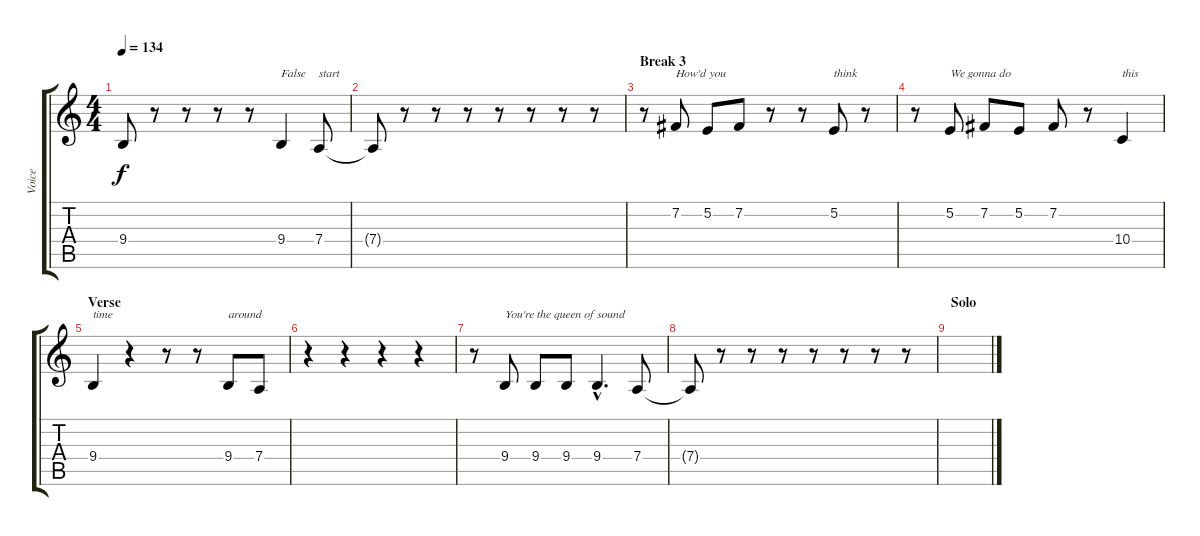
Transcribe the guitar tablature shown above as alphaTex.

\track ("Voice" "Voice") {instrument voiceoohs}
\staff {score tabs}
\tuning (E4 B3 G3 D3 A2 E2) {hide}
\ts (4 4)
\tempo 134
\clef g2
\ks c
9.4{t}.8{dy f} r.8 r.8 r.8 r.8 9.4.4{txt "False"} 7.4.8{txt "start"} |
7.4{t}.8 r.8 r.8 r.8 r.8 r.8 r.8 r.8 |
\section ("" "Break 3")
r.8 7.2.8{txt "How'd you"} 5.2.8 7.2.8 r.8 r.8 5.2.8{txt "think"} r.8 |
r.8 5.2.8{txt "We gonna do"} 7.2.8 5.2.8 7.2.8 r.8 10.4.4{txt "this"} |
\section ("" "Verse")
9.4.4{txt "time"} r.4 r.8 r.8 9.4.8{txt "around"} 7.4.8 |
r.4 r.4 r.4 r.4 |
r.8 9.4.8{txt "You're the queen of sound"} 9.4.8 9.4.8 9.4{hac}.4{d} 7.4.8 |
7.4{t}.8 r.8 r.8 r.8 r.8 r.8 r.8 r.8 |
\section ("" "Solo")
